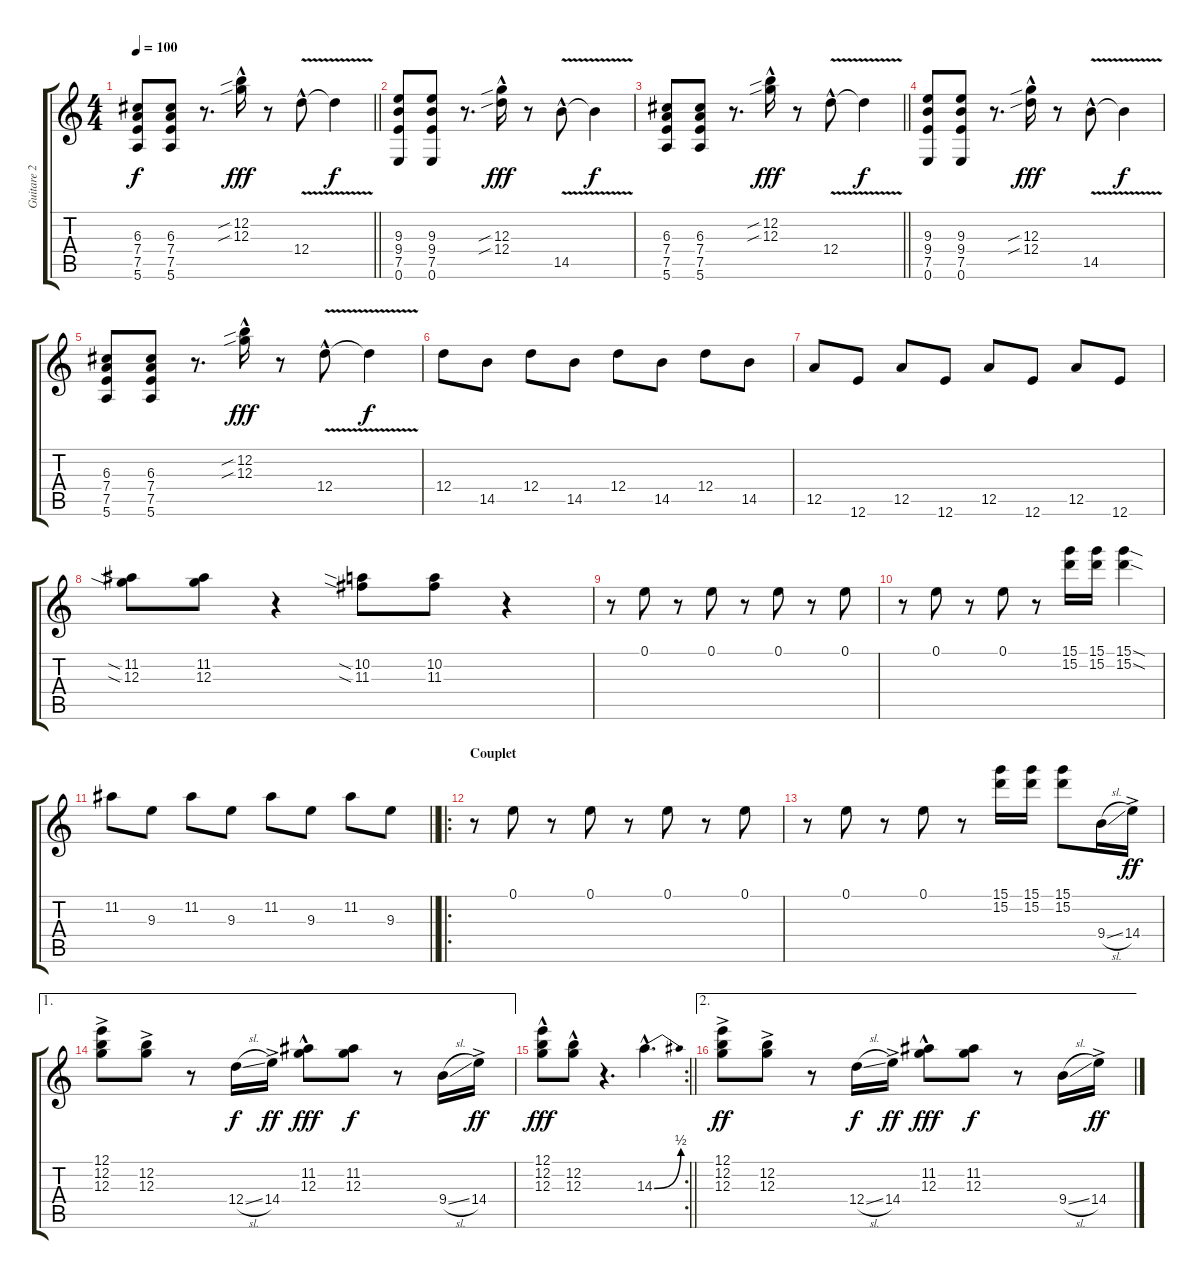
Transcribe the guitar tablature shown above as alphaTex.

\track ("Guitare 2" "Guitare 2") {instrument overdrivenguitar}
\staff {score tabs}
\tuning (E4 B3 G3 D3 A2 E2) {hide}
\ts (4 4)
\tempo 100
\clef g2
\barLineRight lightlight
\ks c
(6.3 7.4 7.5 5.6).8{dy f} (6.3 7.4 7.5 5.6).8 r.8{d} (12.2{sib hac} 12.3{sib hac}).16{dy fff} r.8 12.4{v hac}.8 12.4{t}.4{dy f} |
(9.3 9.4 7.5 0.6).8 (9.3 9.4 7.5 0.6).8 r.8{d} (12.3{sib hac} 12.4{sib hac}).16{dy fff} r.8 14.5{v hac}.8 14.5{t}.4{dy f} |
\barLineRight lightlight
(6.3 7.4 7.5 5.6).8 (6.3 7.4 7.5 5.6).8 r.8{d} (12.2{sib hac} 12.3{sib hac}).16{dy fff} r.8 12.4{v hac}.8 12.4{t}.4{dy f} |
(9.3 9.4 7.5 0.6).8 (9.3 9.4 7.5 0.6).8 r.8{d} (12.3{sib hac} 12.4{sib hac}).16{dy fff} r.8 14.5{v hac}.8 14.5{t}.4{dy f} |
(6.3 7.4 7.5 5.6).8 (6.3 7.4 7.5 5.6).8 r.8{d} (12.2{sib hac} 12.3{sib hac}).16{dy fff} r.8 12.4{v hac}.8 12.4{t}.4{dy f} |
12.4.8 14.5.8 12.4.8 14.5.8 12.4.8 14.5.8 12.4.8 14.5.8 |
12.5.8 12.6.8 12.5.8 12.6.8 12.5.8 12.6.8 12.5.8 12.6.8 |
(11.2{sia} 12.3{sia}).8 (11.2 12.3).8 r.4 (10.2{sia} 11.3{sia}).8 (10.2 11.3).8 r.4 |
r.8 0.1.8 r.8 0.1.8 r.8 0.1.8 r.8 0.1.8 |
r.8 0.1.8 r.8 0.1.8 r.8 (15.1 15.2).16 (15.1 15.2).16 (15.1{sod} 15.2{sod}).4 |
\barLineRight lightlight
11.2.8 9.3.8 11.2.8 9.3.8 11.2.8 9.3.8 11.2.8 9.3.8 |
\ro
\section ("" "Couplet")
r.8 0.1.8 r.8 0.1.8 r.8 0.1.8 r.8 0.1.8 |
r.8 0.1.8 r.8 0.1.8 r.8 (15.1 15.2).16 (15.1 15.2).16 (15.1 15.2).8 9.4{sl}.16 14.4{ac}.16{dy ff} |
\ae 1
(12.1 12.2{ac} 12.3).8 (12.2{ac} 12.3).8 r.8 12.4{sl}.16{dy f} 14.4{ac}.16{dy ff} (11.2{hac} 12.3{hac}).8{dy fff} (11.2 12.3).8{dy f} r.8 9.4{sl}.16 14.4{ac}.16{dy ff} |
\rc 2
\barLineRight lightlight
(12.1{hac} 12.2{hac} 12.3).8{dy fff} (12.2{hac} 12.3).8 r.4{d} 14.3{be (bend 0 0 60 2) hac}.4{d} |
\ae 2
(12.1 12.2{ac} 12.3).8{dy ff} (12.2{ac} 12.3).8 r.8 12.4{sl}.16{dy f} 14.4{ac}.16{dy ff} (11.2{hac} 12.3{hac}).8{dy fff} (11.2 12.3).8{dy f} r.8 9.4{sl}.16 14.4{ac}.16{dy ff}
